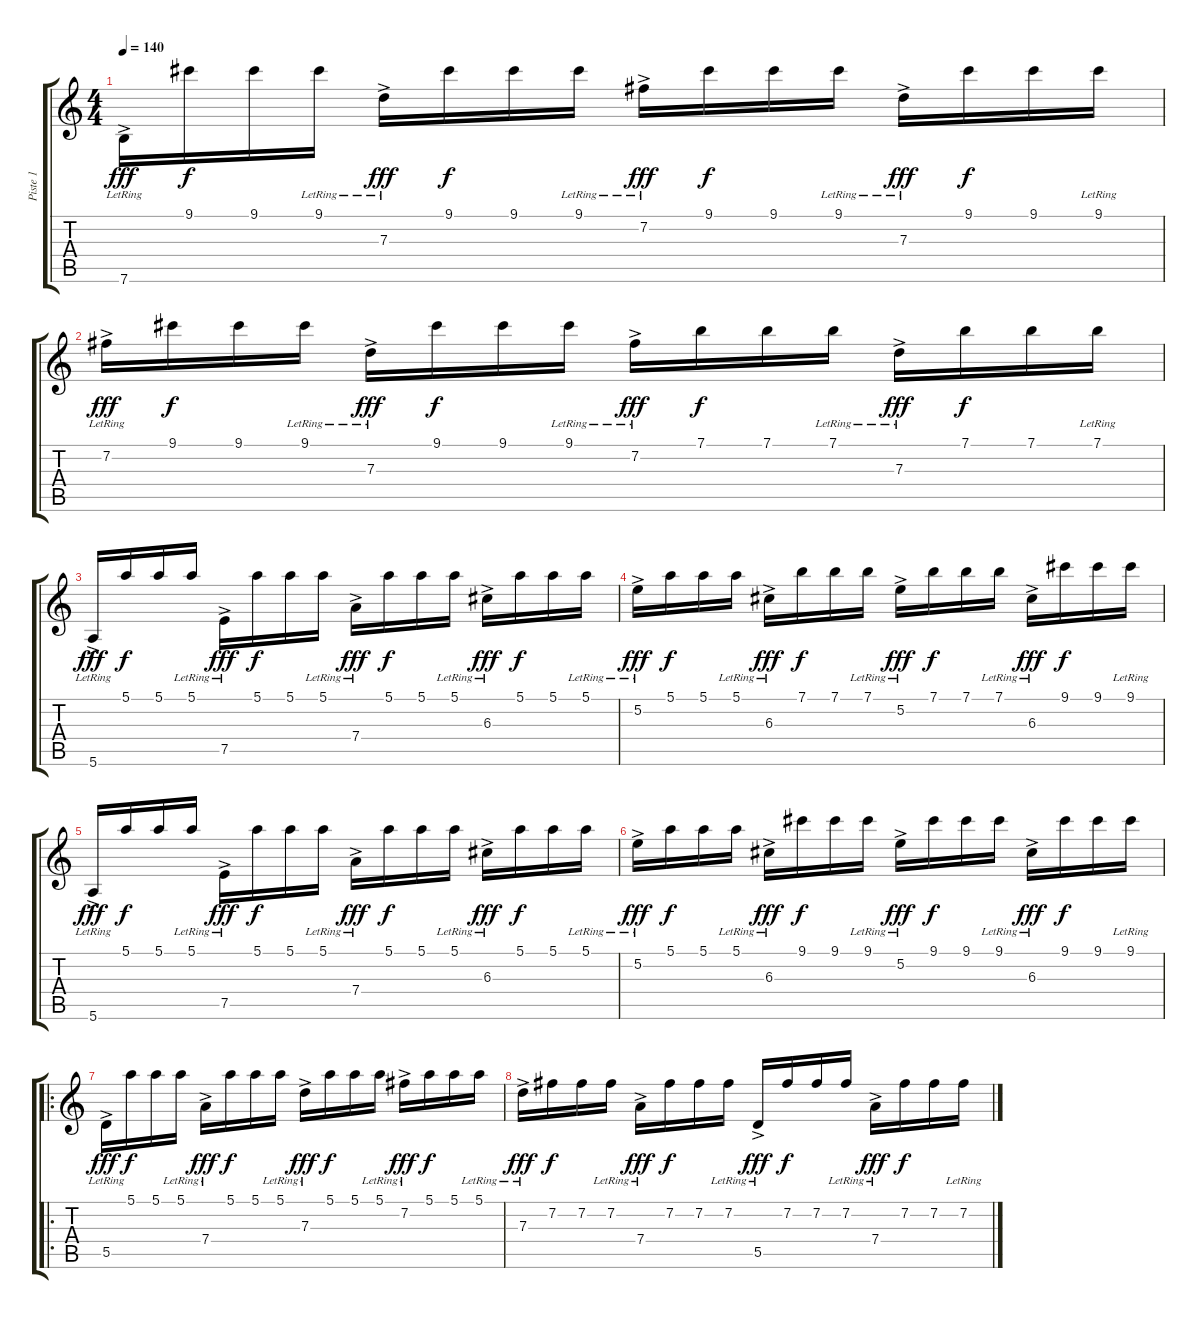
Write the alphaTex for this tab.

\track ("Piste 1" "Piste 1") {instrument acousticguitarnylon}
\staff {score tabs}
\tuning (E4 B3 G3 D3 A2 E2) {hide}
\ts (4 4)
\tempo 140
\clef g2
\ks c
7.6{ac lr}.16{dy fff} 9.1.16{dy f} 9.1.16 9.1{lr}.16 7.3{ac lr}.16{dy fff} 9.1.16{dy f} 9.1.16 9.1{lr}.16 7.2{ac lr}.16{dy fff} 9.1.16{dy f} 9.1.16 9.1{lr}.16 7.3{ac lr}.16{dy fff} 9.1.16{dy f} 9.1.16 9.1{lr}.16 |
7.2{ac lr}.16{dy fff} 9.1.16{dy f} 9.1.16 9.1{lr}.16 7.3{ac lr}.16{dy fff} 9.1.16{dy f} 9.1.16 9.1{lr}.16 7.2{ac lr}.16{dy fff} 7.1.16{dy f} 7.1.16 7.1{lr}.16 7.3{ac lr}.16{dy fff} 7.1.16{dy f} 7.1.16 7.1{lr}.16 |
5.6{ac lr}.16{dy fff} 5.1.16{dy f} 5.1.16 5.1{lr}.16 7.5{ac lr}.16{dy fff} 5.1.16{dy f} 5.1.16 5.1{lr}.16 7.4{ac lr}.16{dy fff} 5.1.16{dy f} 5.1.16 5.1{lr}.16 6.3{ac lr}.16{dy fff} 5.1.16{dy f} 5.1.16 5.1{lr}.16 |
5.2{ac lr}.16{dy fff} 5.1.16{dy f} 5.1.16 5.1{lr}.16 6.3{ac lr}.16{dy fff} 7.1.16{dy f} 7.1.16 7.1{lr}.16 5.2{ac lr}.16{dy fff} 7.1.16{dy f} 7.1.16 7.1{lr}.16 6.3{ac lr}.16{dy fff} 9.1.16{dy f} 9.1.16 9.1{lr}.16 |
5.6{ac lr}.16{dy fff} 5.1.16{dy f} 5.1.16 5.1{lr}.16 7.5{ac lr}.16{dy fff} 5.1.16{dy f} 5.1.16 5.1{lr}.16 7.4{ac lr}.16{dy fff} 5.1.16{dy f} 5.1.16 5.1{lr}.16 6.3{ac lr}.16{dy fff} 5.1.16{dy f} 5.1.16 5.1{lr}.16 |
5.2{ac lr}.16{dy fff} 5.1.16{dy f} 5.1.16 5.1{lr}.16 6.3{ac lr}.16{dy fff} 9.1.16{dy f} 9.1.16 9.1{lr}.16 5.2{ac lr}.16{dy fff} 9.1.16{dy f} 9.1.16 9.1{lr}.16 6.3{ac lr}.16{dy fff} 9.1.16{dy f} 9.1.16 9.1{lr}.16 |
\ro
5.5{ac lr}.16{dy fff} 5.1.16{dy f} 5.1.16 5.1{lr}.16 7.4{ac lr}.16{dy fff} 5.1.16{dy f} 5.1.16 5.1{lr}.16 7.3{ac lr}.16{dy fff} 5.1.16{dy f} 5.1.16 5.1{lr}.16 7.2{ac lr}.16{dy fff} 5.1.16{dy f} 5.1.16 5.1{lr}.16 |
7.3{ac lr}.16{dy fff} 7.2.16{dy f} 7.2.16 7.2{lr}.16 7.4{ac lr}.16{dy fff} 7.2.16{dy f} 7.2.16 7.2{lr}.16 5.5{ac lr}.16{dy fff} 7.2.16{dy f} 7.2.16 7.2{lr}.16 7.4{ac lr}.16{dy fff} 7.2.16{dy f} 7.2.16 7.2{lr}.16
